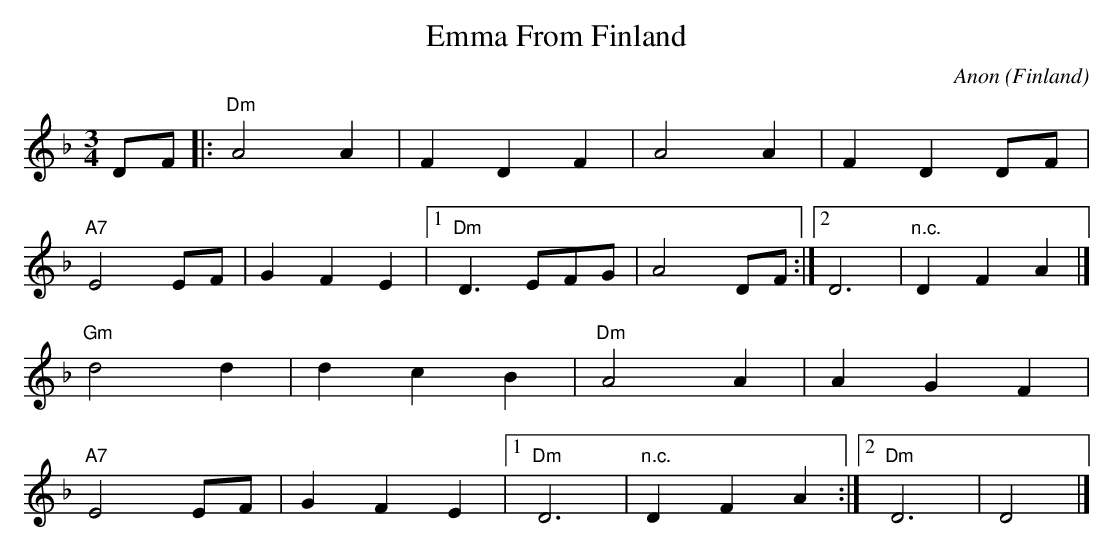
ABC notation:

X:1
T: Emma From Finland
M: 3/4
L: 1/4
C: Anon
O: Finland
K: FMaj
D/F/ |: "Dm" A2 A | F D F | A2 A | F D D/F/ |
"A7" E2 E/F/ | G F E | [1 "Dm" D>EF/G/ | A2 D/F/ :| [2 D3 | "n.c." D F A |]
"Gm" d2 d | d c B | "Dm" A2 A | A G F |
"A7" E2 E/F/ | G F E | [1 "Dm" D3 | "n.c." D F A :| [2 "Dm" D3 | D2 |]
